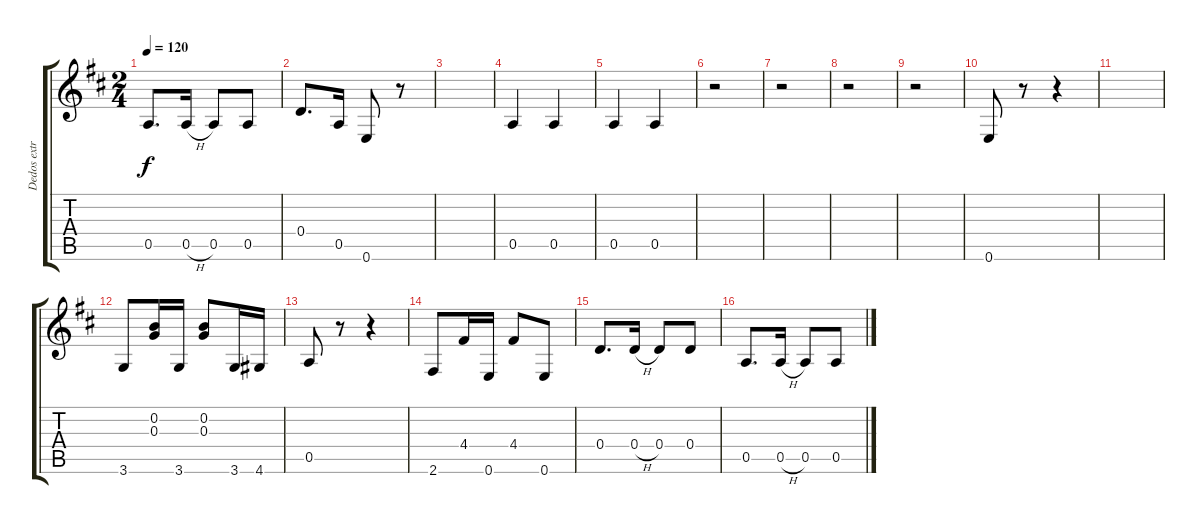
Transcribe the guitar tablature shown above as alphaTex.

\track ("Dedos extra de Cacho" "Dedos extr") {instrument acousticguitarnylon}
\staff {score tabs}
\tuning (E4 B3 G3 D3 A2 E2) {hide}
\ts (2 4)
\tempo 120
\clef g2
\ks d
0.5.8{d dy f} 0.5{h}.16 0.5.8 0.5.8 |
0.4.8{d} 0.5.16 0.6.8 r.8 |
|
0.5.4 0.5.4 |
0.5.4 0.5.4 |
r.2 |
r.2 |
r.2 |
r.2 |
0.6.8 r.8 r.4 |
|
3.6.8 (0.2 0.3).16 3.6.16 (0.2 0.3).8 3.6.16 4.6.16 |
0.5.8 r.8 r.4 |
2.6.8 4.4.16 0.6.16 4.4.8 0.6.8 |
0.4.8{d} 0.4{h}.16 0.4.8 0.4.8 |
0.5.8{d} 0.5{h}.16 0.5.8 0.5.8
